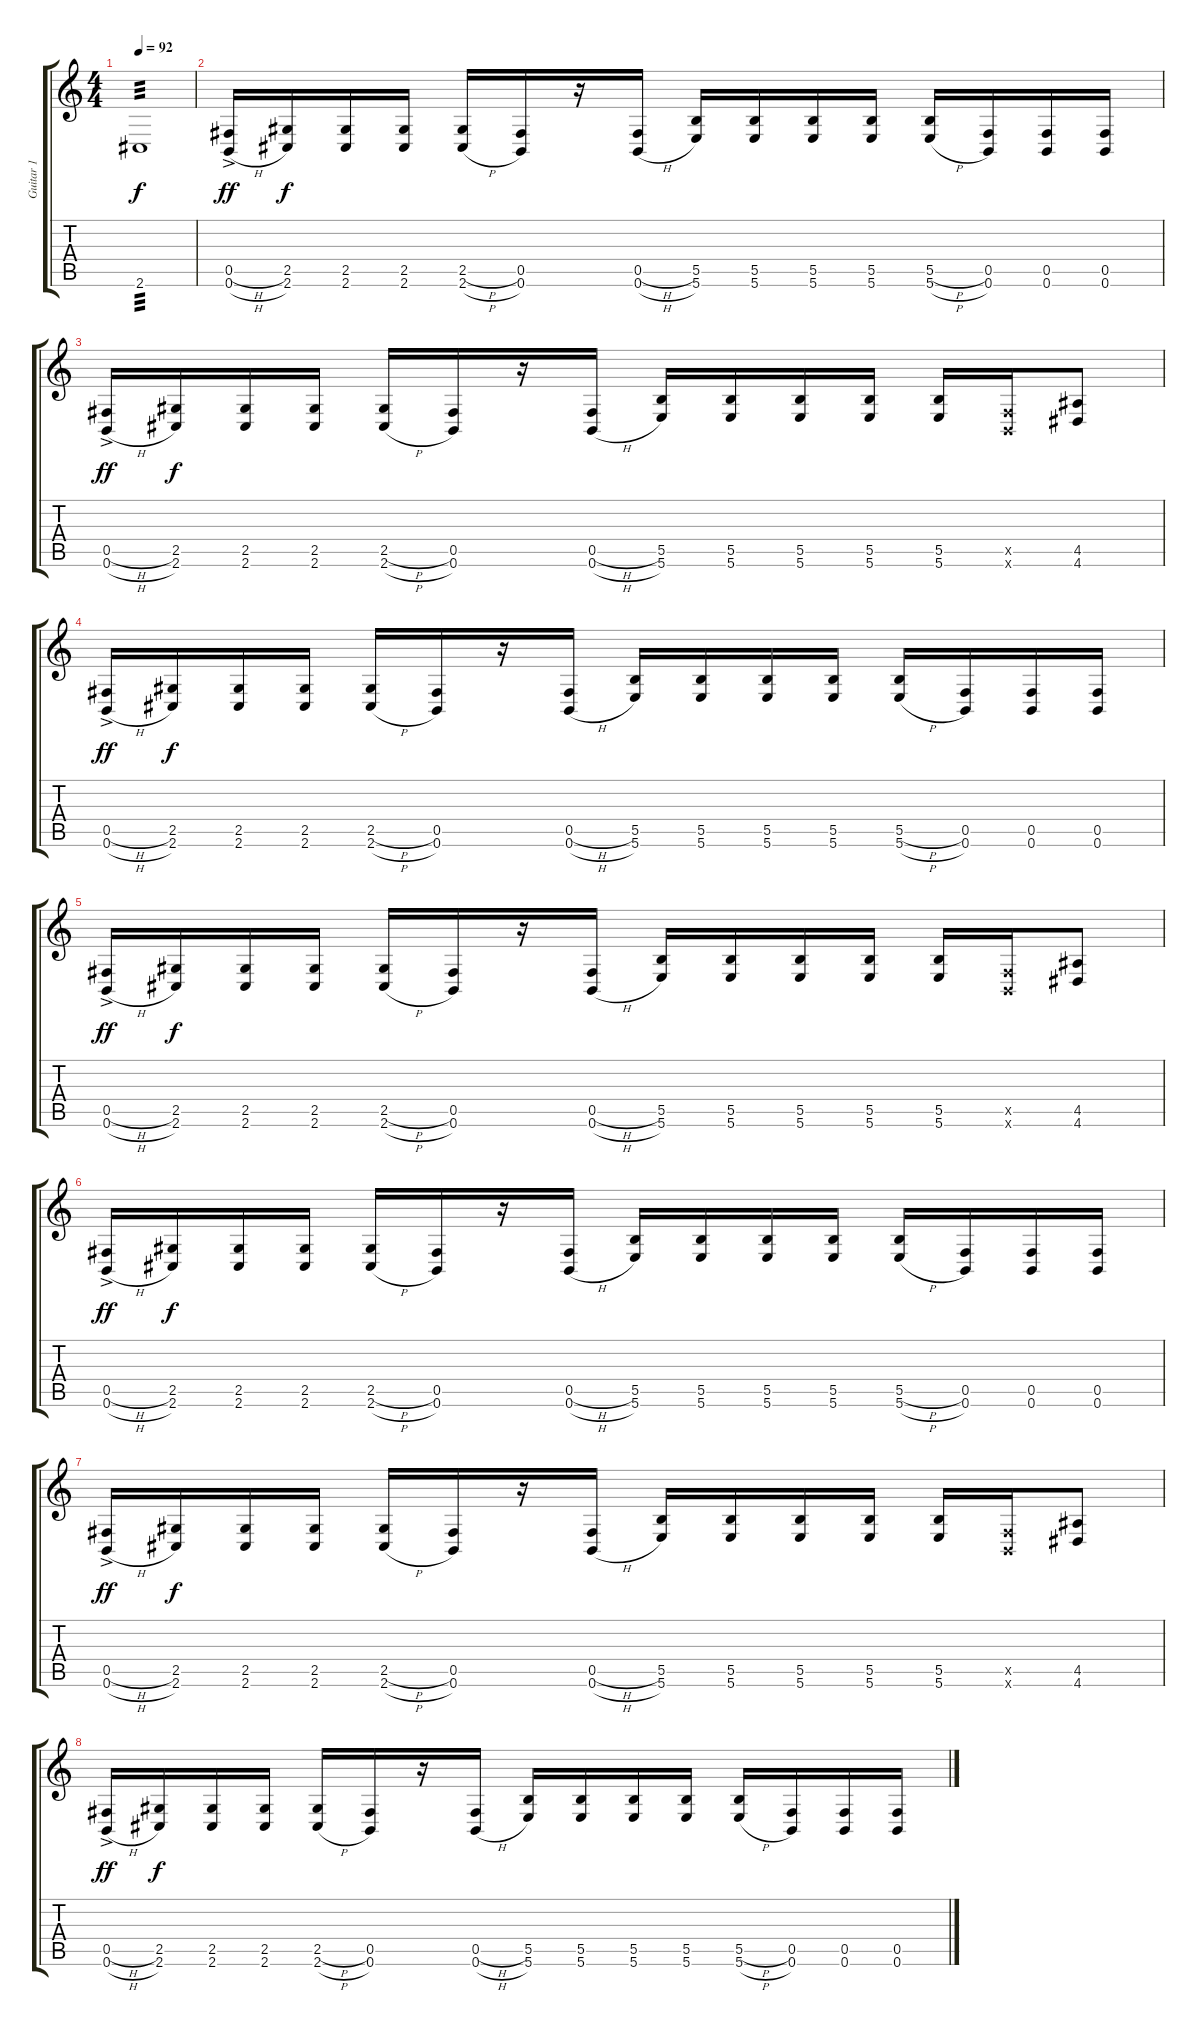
\track ("Guitar 1" "Guitar 1") {instrument distortionguitar}
\staff {score tabs}
\tuning (Db4 Ab3 E3 B2 Gb2 B1) {hide}
\ts (4 4)
\tempo 92
\clef g2
\ks c
2.6.1{tp 3 dy f} |
(0.5{h ac} 0.6{h ac}).16{dy ff} (2.5 2.6).16{dy f} (2.5 2.6).16 (2.5 2.6).16 (2.5{h} 2.6{h}).16 (0.5 0.6).16 r.16 (0.5{h} 0.6{h}).16 (5.5 5.6).16 (5.5 5.6).16 (5.5 5.6).16 (5.5 5.6).16 (5.5{h} 5.6{h}).16 (0.5 0.6).16 (0.5 0.6).16 (0.5 0.6).16 |
(0.5{h ac} 0.6{h ac}).16{dy ff} (2.5 2.6).16{dy f} (2.5 2.6).16 (2.5 2.6).16 (2.5{h} 2.6{h}).16 (0.5 0.6).16 r.16 (0.5{h} 0.6{h}).16 (5.5 5.6).16 (5.5 5.6).16 (5.5 5.6).16 (5.5 5.6).16 (5.5 5.6).16 (0.5{x} 0.6{x}).16 (4.5 4.6).8 |
(0.5{h ac} 0.6{h ac}).16{dy ff} (2.5 2.6).16{dy f} (2.5 2.6).16 (2.5 2.6).16 (2.5{h} 2.6{h}).16 (0.5 0.6).16 r.16 (0.5{h} 0.6{h}).16 (5.5 5.6).16 (5.5 5.6).16 (5.5 5.6).16 (5.5 5.6).16 (5.5{h} 5.6{h}).16 (0.5 0.6).16 (0.5 0.6).16 (0.5 0.6).16 |
(0.5{h ac} 0.6{h ac}).16{dy ff} (2.5 2.6).16{dy f} (2.5 2.6).16 (2.5 2.6).16 (2.5{h} 2.6{h}).16 (0.5 0.6).16 r.16 (0.5{h} 0.6{h}).16 (5.5 5.6).16 (5.5 5.6).16 (5.5 5.6).16 (5.5 5.6).16 (5.5 5.6).16 (0.5{x} 0.6{x}).16 (4.5 4.6).8 |
(0.5{h ac} 0.6{h ac}).16{dy ff} (2.5 2.6).16{dy f} (2.5 2.6).16 (2.5 2.6).16 (2.5{h} 2.6{h}).16 (0.5 0.6).16 r.16 (0.5{h} 0.6{h}).16 (5.5 5.6).16 (5.5 5.6).16 (5.5 5.6).16 (5.5 5.6).16 (5.5{h} 5.6{h}).16 (0.5 0.6).16 (0.5 0.6).16 (0.5 0.6).16 |
(0.5{h ac} 0.6{h ac}).16{dy ff} (2.5 2.6).16{dy f} (2.5 2.6).16 (2.5 2.6).16 (2.5{h} 2.6{h}).16 (0.5 0.6).16 r.16 (0.5{h} 0.6{h}).16 (5.5 5.6).16 (5.5 5.6).16 (5.5 5.6).16 (5.5 5.6).16 (5.5 5.6).16 (0.5{x} 0.6{x}).16 (4.5 4.6).8 |
(0.5{h ac} 0.6{h ac}).16{dy ff} (2.5 2.6).16{dy f} (2.5 2.6).16 (2.5 2.6).16 (2.5{h} 2.6{h}).16 (0.5 0.6).16 r.16 (0.5{h} 0.6{h}).16 (5.5 5.6).16 (5.5 5.6).16 (5.5 5.6).16 (5.5 5.6).16 (5.5{h} 5.6{h}).16 (0.5 0.6).16 (0.5 0.6).16 (0.5 0.6).16
